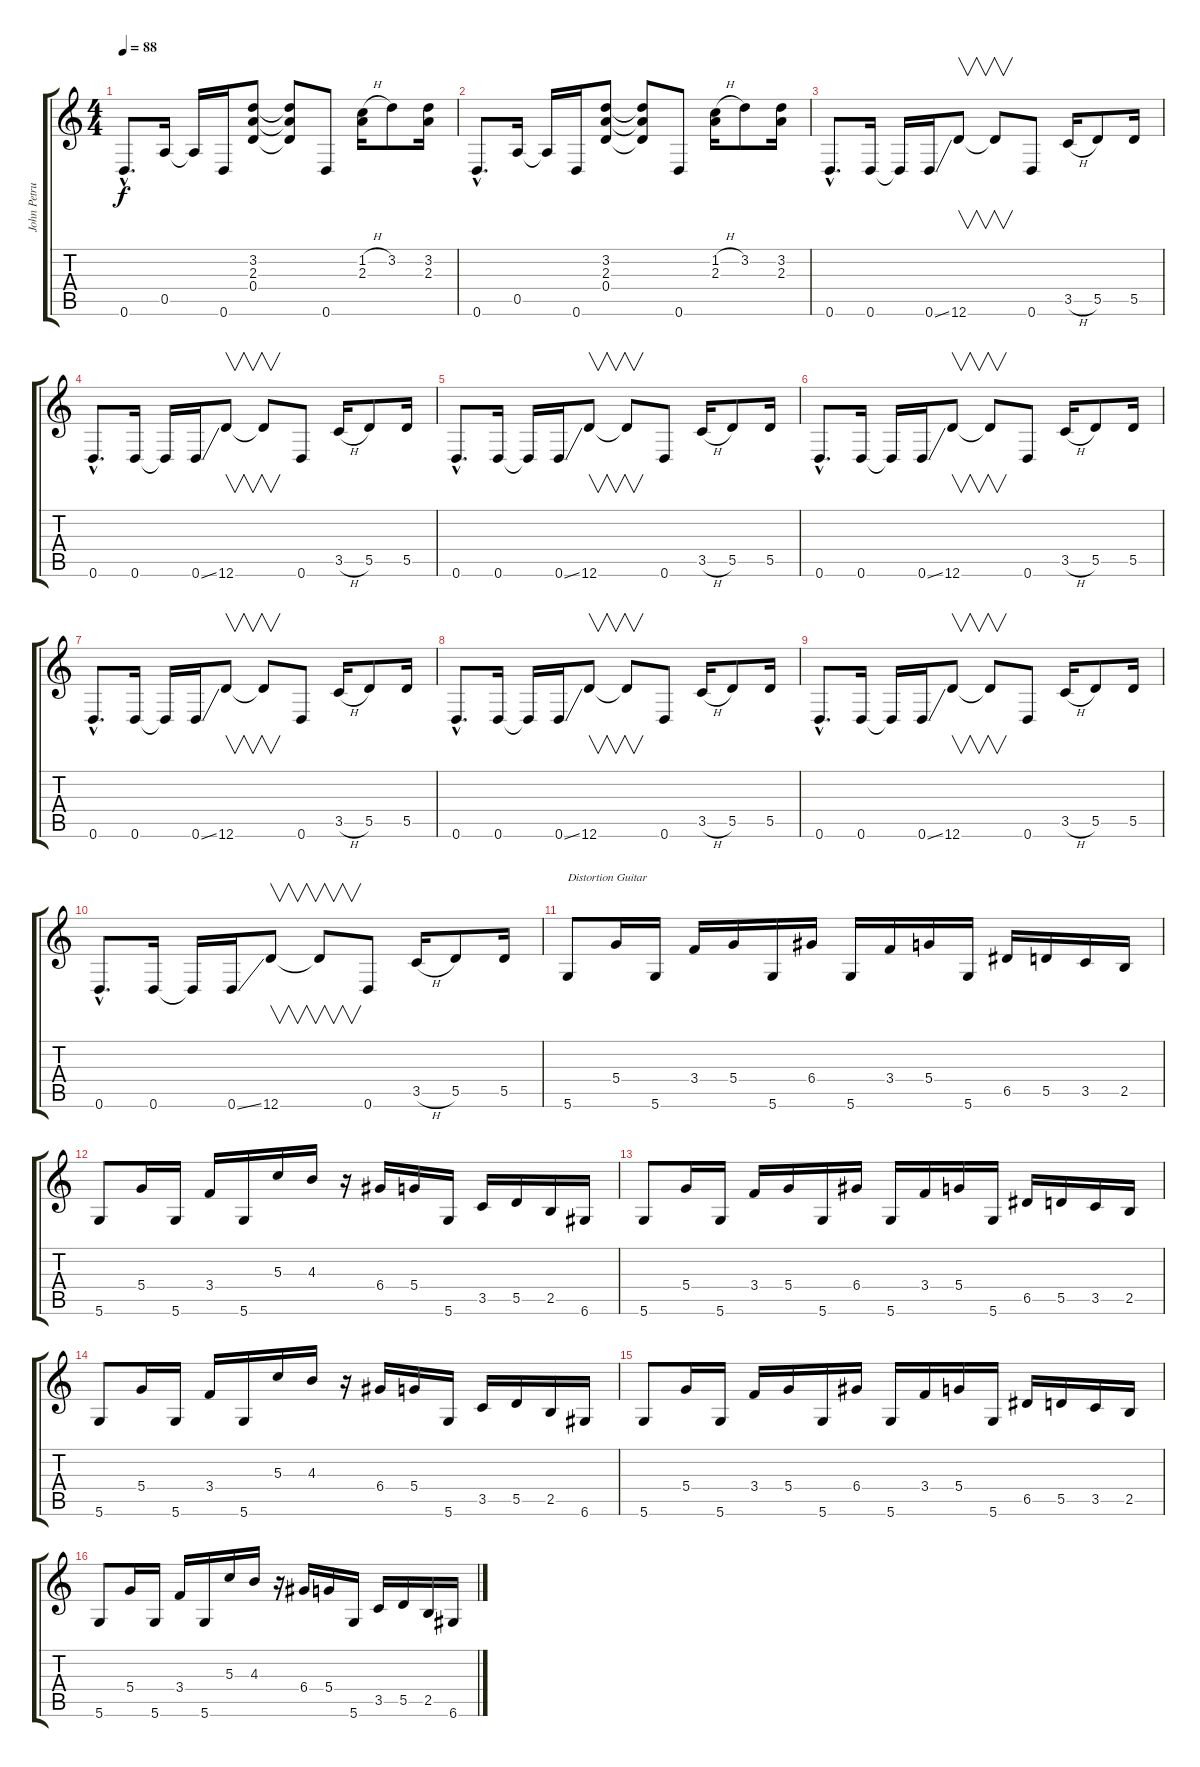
\track ("John Petrucci - 6 Strings Guitar Dropped" "John Petru") {instrument acousticguitarsteel}
\staff {score tabs}
\tuning (E4 B3 G3 D3 A2 D2) {hide}
\ts (4 4)
\tempo 88
\clef g2
\ks c
0.6{hac}.8{d dy f} 0.5.16 0.5{t}.16 0.6.16 (3.2 2.3 0.4).8 (3.2{t} 2.3{t} 0.4{t}).8 0.6.8 (1.2{h} 2.3).16 3.2.8 (3.2 2.3).16 |
0.6{hac}.8{d} 0.5.16 0.5{t}.16 0.6.16 (3.2 2.3 0.4).8 (3.2{t} 2.3{t} 0.4{t}).8 0.6.8 (1.2{h} 2.3).16 3.2.8 (3.2 2.3).16 |
0.6{hac}.8{d} 0.6.16 0.6{t}.16 0.6{ss}.16 12.6.8{v} 12.6{t}.8{v} 0.6.8 3.5{h}.16 5.5.8 5.5.16 |
0.6{hac}.8{d} 0.6.16 0.6{t}.16 0.6{ss}.16 12.6.8{v} 12.6{t}.8{v} 0.6.8 3.5{h}.16 5.5.8 5.5.16 |
0.6{hac}.8{d} 0.6.16 0.6{t}.16 0.6{ss}.16 12.6.8{v} 12.6{t}.8{v} 0.6.8 3.5{h}.16 5.5.8 5.5.16 |
0.6{hac}.8{d} 0.6.16 0.6{t}.16 0.6{ss}.16 12.6.8{v} 12.6{t}.8{v} 0.6.8 3.5{h}.16 5.5.8 5.5.16 |
0.6{hac}.8{d} 0.6.16 0.6{t}.16 0.6{ss}.16 12.6.8{v} 12.6{t}.8{v} 0.6.8 3.5{h}.16 5.5.8 5.5.16 |
0.6{hac}.8{d} 0.6.16 0.6{t}.16 0.6{ss}.16 12.6.8{v} 12.6{t}.8{v} 0.6.8 3.5{h}.16 5.5.8 5.5.16 |
0.6{hac}.8{d} 0.6.16 0.6{t}.16 0.6{ss}.16 12.6.8{v} 12.6{t}.8{v} 0.6.8 3.5{h}.16 5.5.8 5.5.16 |
0.6{hac}.8{d} 0.6.16 0.6{t}.16 0.6{ss}.16 12.6.8{v} 12.6{t}.8{v} 0.6.8 3.5{h}.16 5.5.8 5.5.16 |
5.6.8{txt "Distortion Guitar" instrument distortionguitar} 5.4.16 5.6.16 3.4.16 5.4.16 5.6.16 6.4.16 5.6.16 3.4.16 5.4.16 5.6.16 6.5.16 5.5.16 3.5.16 2.5.16 |
5.6.8 5.4.16 5.6.16 3.4.16 5.6.16 5.3.16 4.3.16 r.16 6.4.16 5.4.16 5.6.16 3.5.16 5.5.16 2.5.16 6.6.16 |
5.6.8 5.4.16 5.6.16 3.4.16 5.4.16 5.6.16 6.4.16 5.6.16 3.4.16 5.4.16 5.6.16 6.5.16 5.5.16 3.5.16 2.5.16 |
5.6.8 5.4.16 5.6.16 3.4.16 5.6.16 5.3.16 4.3.16 r.16 6.4.16 5.4.16 5.6.16 3.5.16 5.5.16 2.5.16 6.6.16 |
5.6.8 5.4.16 5.6.16 3.4.16 5.4.16 5.6.16 6.4.16 5.6.16 3.4.16 5.4.16 5.6.16 6.5.16 5.5.16 3.5.16 2.5.16 |
5.6.8 5.4.16 5.6.16 3.4.16 5.6.16 5.3.16 4.3.16 r.16 6.4.16 5.4.16 5.6.16 3.5.16 5.5.16 2.5.16 6.6.16
